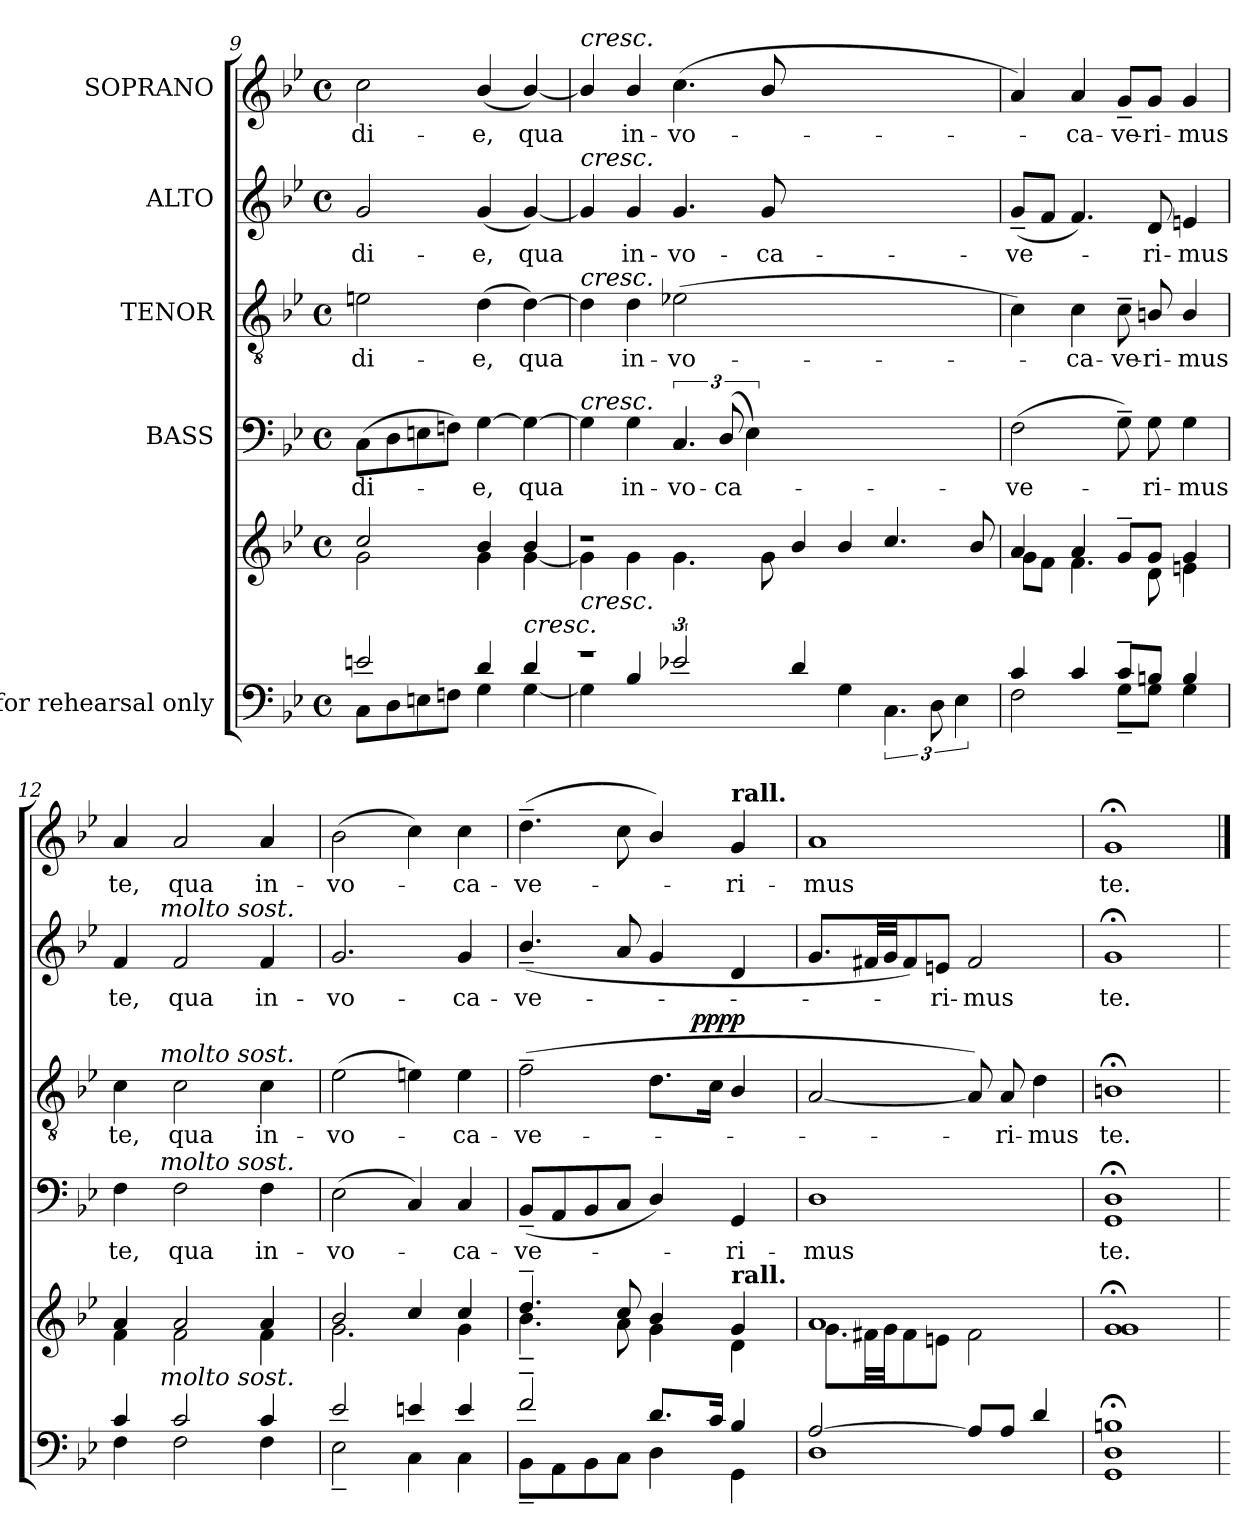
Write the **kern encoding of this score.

**kern	**kern	**kern	**text	**kern	**text	**dynam	**kern	**text	**kern	**text
*part5	*part5	*part4	*part4	*part3	*part3	*part3	*part2	*part2	*part1	*part1
*staff6	*staff5	*staff4	*staff4	*staff3	*staff3	*staff3	*staff2	*staff2	*staff1	*staff1
*I"for  rehearsal  only	*	*I"BASS	*	*I"TENOR	*	*	*I"ALTO	*	*I"SOPRANO	*
*clefF4	*clefG2	*clefF4	*	*clefGv2	*	*	*clefG2	*	*clefG2	*
*k[b-e-]	*k[b-e-]	*k[b-e-]	*	*k[b-e-]	*	*	*k[b-e-]	*	*k[b-e-]	*
*B-:	*B-:	*B-:	*	*B-:	*	*	*B-:	*	*B-:	*
*M4/4	*M4/4	*M4/4	*	*M4/4	*	*	*M4/4	*	*M4/4	*
*met(c)	*met(c)	*met(c)	*	*met(c)	*	*	*met(c)	*	*met(c)	*
=9	=9	=9	=9	=9	=9	=9	=9	=9	=9	=9
*^	*^	*	*	*	*	*	*	*	*	*
!	!	!	!	!	!LO:LY:b:cj	!	!LO:LY:b:cj	!	!	!LO:LY:b:cj	!	!LO:LY:b:cj
2en/	8C\L	2cc/	2g\	(>8C\L	di-	2en\	di-	.	2g/	di-	2cc\	di-
.	8D\	.	.	8D\	.	.	.	.	.	.	.	.
.	8En\	.	.	8En\	.	.	.	.	.	.	.	.
.	8Fn\J	.	.	8Fn\J)	.	.	.	.	.	.	.	.
!	!	!	!	!	!LO:LY:b:cj	!	!LO:LY:b:cj	!	!	!LO:LY:b:cj	!	!LO:LY:b:cj
4d/	4G\	4b-/	4g\	[>4G\	-e,	(>4d\	-e,	.	(>4g/	-e,	(>4b-/	-e,
!LO:TX:a:i:t=cresc.	!	!	!	!	!	!	!	!	!	!	!	!
!	!	!	!	!	!LO:LY:b	!	!LO:LY:b	!	!	!LO:LY:b	!	!LO:LY:b
4d/	[>4G\	4b-/	[>4g\	4G\_<	qua	[<4d\)	qua	.	[>4g/)	qua	[>4b-/)	qua
!!LO:PB:g=z
=10	=10	=10	=10	=10	=10	=10	=10	=10	=10	=10	=10	=10
!	!	!	!	!	!	!	!	!	!	!	!LO:TX:a:i:t=cresc.	!
!	!	!	!	!	!	!	!	!	!LO:TX:a:i:t=cresc.	!	!	!
!	!	!	!	!	!	!LO:TX:a:i:t=cresc.	!	!	!	!	!	!
!	!	!	!	!LO:TX:a:i:t=cresc.	!	!	!	!	!	!	!	!
!	!	!LO:TX:b:i:t=cresc.	!	!	!	!	!	!	!	!	!	!
1r	4G\]	1r	4g\]	4G\]	.	4d\]	.	.	4g/]	.	4b-/]	.
!	!	!	!	!	!LO:LY:b:cj	!	!LO:LY:b:cj	!	!	!LO:LY:b:cj	!	!LO:LY:b:cj
.	4B-/	.	4g\	4G\	in-	4d\	in-	.	4g/	in-	4b-/	in-
!	!	!	!	!	!LO:LY:b:cj	!	!LO:LY:b:cj	!	!	!LO:LY:b:cj	!	!LO:LY:b:cj
.	3e-X/	.	4.g\	6.C/	-vo-	(>2e-X\	-vo-	.	4.g/	-vo-	(>4.cc\	-vo-
!	!	!	!	!	!LO:LY:b:cj	!	!	!	!	!	!	!
.	.	.	.	(<12D/	-ca-	.	.	.	.	.	.	.
.	6%7ryy	.	.	6E-\)	.	.	.	.	.	.	.	.
!	!	!	!	!	!	!	!	!	!	!LO:LY:b:cj	!	!
.	.	.	8g\	.	.	.	.	.	8g/	-ca-	8b-/	.
4d/	.	4b-/	1ryy	1ryy	.	1ryy	.	.	1ryy	.	1ryy	.
4G\	.	4b-/	.	.	.	.	.	.	.	.	.	.
6.C\	.	4.cc/	.	.	.	.	.	.	.	.	.	.
12D\	.	.	.	.	.	.	.	.	.	.	.	.
6E-\	.	.	.	.	.	.	.	.	.	.	.	.
.	.	8b-/	.	.	.	.	.	.	.	.	.	.
=11	=11	=11	=11	=11	=11	=11	=11	=11	=11	=11	=11	=11
!	!	!	!	!	!LO:LY:b:cj	!	!	!	!	!LO:LY:b:cj	!	!
4c/	2F\	4a/	8g\L	(>2F\	-ve-	4c\)	.	.	(<8g~>/L	-ve-	4a/)	.
.	.	.	8f\J	.	.	.	.	.	8f/J	.	.	.
!	!	!	!	!	!	!	!LO:LY:b:cj	!	!	!	!	!LO:LY:b:cj
4c/	.	4a/	4.f\	.	.	4c\	-ca-	.	4.f/)	.	4a/	-ca-
!	!	!	!	!	!	!	!LO:LY:b:cj	!	!	!	!	!LO:LY:b:cj
8c~>/L	8G~<\L	8g~>/L	.	8G~>\)	.	8c~>\	-ve-	.	.	.	8g~>/L	-ve-
!	!	!	!	!	!LO:LY:b	!	!LO:LY:b	!	!	!LO:LY:b	!	!LO:LY:b
8Bn/J	8G\J	8g/J	8d\	8G\	-ri-	8Bn/	-ri-	.	8d/	-ri-	8g/J	-ri-
!	!	!	!	!	!LO:LY:b:cj	!	!LO:LY:b:cj	!	!	!LO:LY:b:cj	!	!LO:LY:b:cj
4B/	4G\	4g/	4en\	4G\	-mus	4B/	-mus	.	4en/	-mus	4g/	-mus
=12	=12	=12	=12	=12	=12	=12	=12	=12	=12	=12	=12	=12
!	!	!	!	!	!LO:LY:b:cj	!	!LO:LY:b:cj	!	!	!LO:LY:b:cj	!	!LO:LY:b:cj
*	*^	*	*	*^	*	*^	*	*	*^	*	*	*
4c/	4F\	8..ryy	4a/	4f\	4F\	8..ryy	te,	4c\	8..ryy	te,	.	4f/	8..ryy	te,	4a/	te,
!	!	!	!	!	!	!	!	!	!	!	!	!	!LO:TX:a:i:t=molto sost.	!	!	!
!	!	!	!	!	!	!	!	!	!LO:TX:a:i:t=molto sost.	!	!	!	!	!	!	!
!	!	!	!	!	!	!LO:TX:a:i:t=molto sost.	!	!	!	!	!	!	!	!	!	!
!	!	!LO:TX:a:i:t=molto sost.	!	!	!	!	!	!	!	!	!	!	!	!	!	!
.	.	2ryy	.	.	.	2ryy	.	.	2ryy	.	.	.	2ryy	.	.	.
!	!	!	!	!	!	!	!LO:LY:b:cj	!	!	!LO:LY:b:cj	!	!	!	!LO:LY:b:cj	!	!LO:LY:b:cj
2c/	2F\	.	2a/	2f\	2F\	.	qua	2c\	.	qua	.	2f/	.	qua	2a/	qua
.	.	4ryy	.	.	.	4ryy	.	.	4ryy	.	.	.	4ryy	.	.	.
!	!	!	!	!	!	!	!LO:LY:b:cj	!	!	!LO:LY:b:cj	!	!	!	!LO:LY:b:cj	!	!LO:LY:b:cj
4c/	4F\	.	4a/	4f\	4F\	.	in-	4c\	.	in-	.	4f/	.	in-	4a/	in-
.	.	32ryy	.	.	.	32ryy	.	.	32ryy	.	.	.	32ryy	.	.	.
=13	=13	=13	=13	=13	=13	=13	=13	=13	=13	=13	=13	=13	=13	=13	=13	=13
!	!	!	!	!	!	!	!LO:LY:b:cj	!	!	!LO:LY:b:cj	!	!	!	!LO:LY:b:cj	!	!LO:LY:b:cj
*	*	*	*	*	*v	*v	*	*	*	*	*	*v	*v	*	*	*
*	*v	*v	*	*	*	*	*v	*v	*	*	*	*	*	*
2e-/	2E-~>\	2b-/	2.g\	(>2E-\	-vo-	(>2e-\	-vo-	.	2.g/	-vo-	(>2b-\	-vo-
4en/	4C\	4cc/	.	4C/)	.	4en\)	.	.	.	.	4cc\)	.
!	!	!	!	!	!LO:LY:b:cj	!	!LO:LY:b:cj	!	!	!LO:LY:b:cj	!	!LO:LY:b:cj
4e/	4C\	4cc/	4g\	4C/	-ca-	4e\	-ca-	.	4g/	-ca-	4cc\	-ca-
!!LO:LB:g=z
=14	=14	=14	=14	=14	=14	=14	=14	=14	=14	=14	=14	=14
!	!	!	!	!	!LO:LY:b:cj	!	!LO:LY:b:cj	!	!	!LO:LY:b:cj	!	!LO:LY:b:cj
*	*	*	*	*	*	*^	*	*	*	*	*	*
2f~>/	8BB-~<\L	4.dd~>/	4.b-~<\	(<8BB-~>/L	-ve-	(>2f~>\	2ryy	-ve-	.	(<4.b-~>/	-ve-	(>4.dd~>\	-ve-
.	8AA\	.	.	8AA/	.	.	.	.	.	.	.	.	.
.	8BB-\	.	.	8BB-/	.	.	.	.	.	.	.	.	.
.	8C\J	8cc/	8a\	8C/J	.	.	.	.	.	8a/	.	8cc\	.
8.d/L	4D\	4b-/	4g\	4D/)	.	8.d\L	8ryy	.	.	4g/	.	4b-/)	.
.	.	.	.	.	.	.	64ryy	.	.	.	.	.	.
!	!	!	!	!	!	!	!	!	!LO:DY:b	!	!	!	!
.	.	.	.	.	.	.	4ryy	.	pppp	.	.	.	.
16c/J	.	.	.	.	.	16c\J	.	.	.	.	.	.	.
!	!	!	!	!	!	!	!	!	!	!	!	!LO:TX:a:B:t=rall.	!
!	!	!LO:TX:a:B:t=rall.	!	!	!	!	!	!	!	!	!	!	!
!	!	!	!	!	!LO:LY:b:cj	!	!	!	!	!	!	!	!LO:LY:b:cj
4B-/	4GG\	4g/	4d\	4GG/	-ri-	4B-/	.	.	.	4d/	.	4g/	-ri-
.	.	.	.	.	.	.	16..ryy	.	.	.	.	.	.
=15	=15	=15	=15	=15	=15	=15	=15	=15	=15	=15	=15	=15	=15
!	!	!	!	!	!LO:LY:b:cj	!	!	!	!	!	!	!	!LO:LY:b:cj
*	*	*	*	*	*	*v	*v	*	*	*	*	*	*
[>2A/	1D	1a	8.g\L	1D	-mus	[<2A/	.	.	8.g/L	.	1a	-mus
.	.	.	32f#X\	.	.	.	.	.	32f#X/	.	.	.
.	.	.	32g\	.	.	.	.	.	32g/	.	.	.
.	.	.	8f#\	.	.	.	.	.	8f#/)	.	.	.
!	!	!	!	!	!	!	!	!	!	!LO:LY:b:cj	!	!
.	.	.	8en\J	.	.	.	.	.	8en/J	-ri-	.	.
!	!	!	!	!	!	!	!	!	!	!LO:LY:b:cj	!	!
8A/L]	.	.	2f#\	.	.	8A/])	.	.	2f#/	-mus	.	.
!	!	!	!	!	!	!	!LO:LY:b:cj	!	!	!	!	!
8A/J	.	.	.	.	.	8A/	-ri-	.	.	.	.	.
!	!	!	!	!	!	!	!LO:LY:b:cj	!	!	!	!	!
4d/	.	.	.	.	.	4d\	-mus	.	.	.	.	.
*v	*v	*	*	*	*	*	*	*	*	*	*	*
*	*v	*v	*	*	*	*	*	*	*	*	*
=16	=16	=16	=16	=16	=16	=16	=16	=16	=16	=16
!	!	!	!LO:LY:b:cj	!	!LO:LY:b:cj	!	!	!LO:LY:b:cj	!	!LO:LY:b:cj
1GG;< 1Bn;< 1D;<	1g;< 1g;<	1D;< 1GG;<	te.	1Bn;<	te.	.	1g;<	te.	1g;<	te.
=	=	=	==	=	==	==	=	==	==	==
*-	*-	*-	*-	*-	*-	*-	*-	*-	*-	*-
